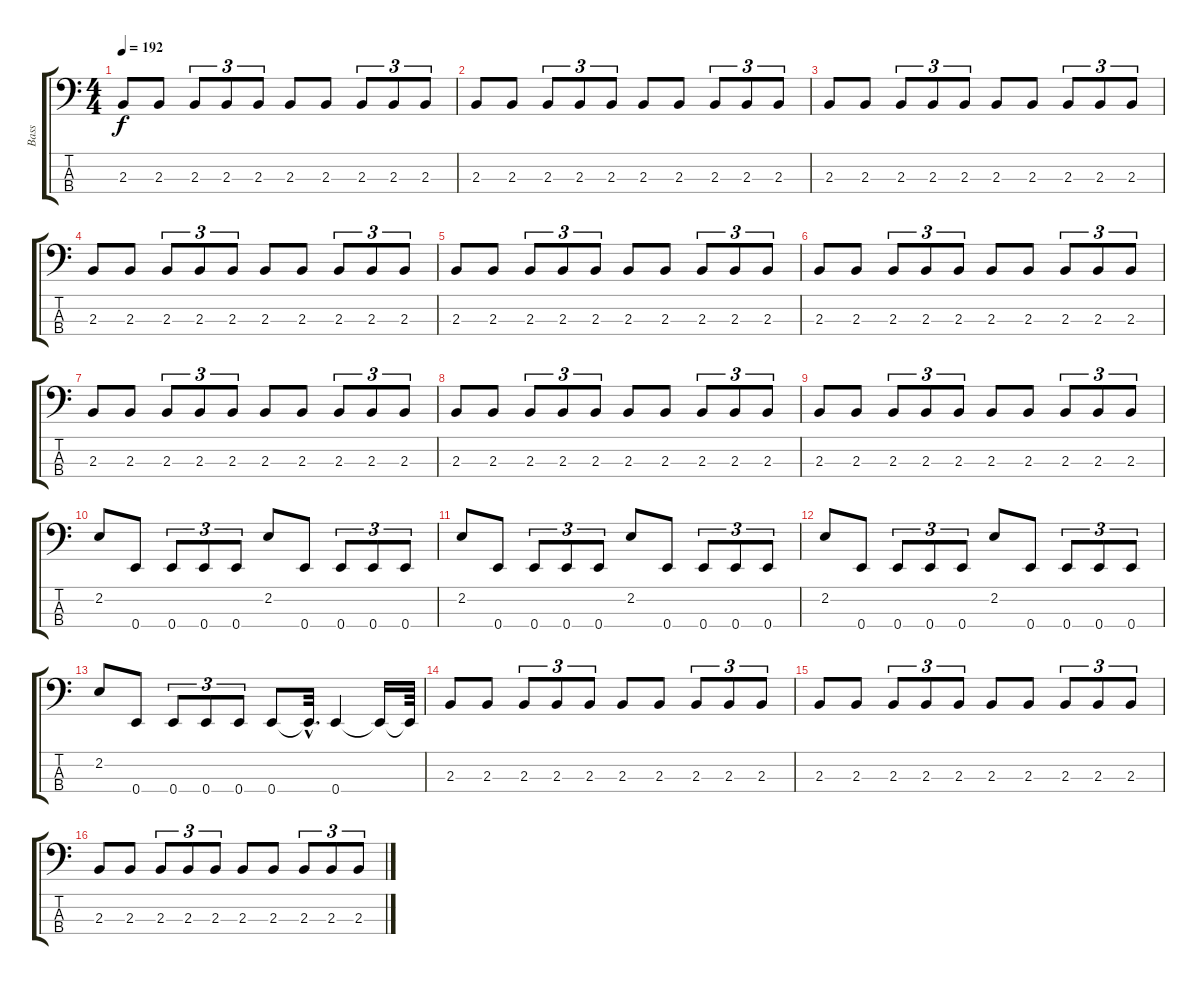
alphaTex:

\track ("Bass" "Bass") {instrument electricbassfinger}
\staff {score tabs}
\tuning (G2 D2 A1 E1) {hide}
\ts (4 4)
\tempo 192
\clef f4
\ks c
2.3.8{dy f} 2.3.8 2.3.8{tu (3 2)} 2.3.8{tu (3 2)} 2.3.8{tu (3 2)} 2.3.8 2.3.8 2.3.8{tu (3 2)} 2.3.8{tu (3 2)} 2.3.8{tu (3 2)} |
2.3.8 2.3.8 2.3.8{tu (3 2)} 2.3.8{tu (3 2)} 2.3.8{tu (3 2)} 2.3.8 2.3.8 2.3.8{tu (3 2)} 2.3.8{tu (3 2)} 2.3.8{tu (3 2)} |
2.3.8 2.3.8 2.3.8{tu (3 2)} 2.3.8{tu (3 2)} 2.3.8{tu (3 2)} 2.3.8 2.3.8 2.3.8{tu (3 2)} 2.3.8{tu (3 2)} 2.3.8{tu (3 2)} |
2.3.8 2.3.8 2.3.8{tu (3 2)} 2.3.8{tu (3 2)} 2.3.8{tu (3 2)} 2.3.8 2.3.8 2.3.8{tu (3 2)} 2.3.8{tu (3 2)} 2.3.8{tu (3 2)} |
2.3.8 2.3.8 2.3.8{tu (3 2)} 2.3.8{tu (3 2)} 2.3.8{tu (3 2)} 2.3.8 2.3.8 2.3.8{tu (3 2)} 2.3.8{tu (3 2)} 2.3.8{tu (3 2)} |
2.3.8 2.3.8 2.3.8{tu (3 2)} 2.3.8{tu (3 2)} 2.3.8{tu (3 2)} 2.3.8 2.3.8 2.3.8{tu (3 2)} 2.3.8{tu (3 2)} 2.3.8{tu (3 2)} |
2.3.8 2.3.8 2.3.8{tu (3 2)} 2.3.8{tu (3 2)} 2.3.8{tu (3 2)} 2.3.8 2.3.8 2.3.8{tu (3 2)} 2.3.8{tu (3 2)} 2.3.8{tu (3 2)} |
2.3.8 2.3.8 2.3.8{tu (3 2)} 2.3.8{tu (3 2)} 2.3.8{tu (3 2)} 2.3.8 2.3.8 2.3.8{tu (3 2)} 2.3.8{tu (3 2)} 2.3.8{tu (3 2)} |
2.3.8 2.3.8 2.3.8{tu (3 2)} 2.3.8{tu (3 2)} 2.3.8{tu (3 2)} 2.3.8 2.3.8 2.3.8{tu (3 2)} 2.3.8{tu (3 2)} 2.3.8{tu (3 2)} |
2.2.8 0.4.8 0.4.8{tu (3 2)} 0.4.8{tu (3 2)} 0.4.8{tu (3 2)} 2.2.8 0.4.8 0.4.8{tu (3 2)} 0.4.8{tu (3 2)} 0.4.8{tu (3 2)} |
2.2.8 0.4.8 0.4.8{tu (3 2)} 0.4.8{tu (3 2)} 0.4.8{tu (3 2)} 2.2.8 0.4.8 0.4.8{tu (3 2)} 0.4.8{tu (3 2)} 0.4.8{tu (3 2)} |
2.2.8 0.4.8 0.4.8{tu (3 2)} 0.4.8{tu (3 2)} 0.4.8{tu (3 2)} 2.2.8 0.4.8 0.4.8{tu (3 2)} 0.4.8{tu (3 2)} 0.4.8{tu (3 2)} |
2.2.8 0.4.8 0.4.8{tu (3 2)} 0.4.8{tu (3 2)} 0.4.8{tu (3 2)} 0.4.8 0.4{hac t}.32{d} 0.4.4 0.4{t}.16 0.4{t}.64 |
2.3.8 2.3.8 2.3.8{tu (3 2)} 2.3.8{tu (3 2)} 2.3.8{tu (3 2)} 2.3.8 2.3.8 2.3.8{tu (3 2)} 2.3.8{tu (3 2)} 2.3.8{tu (3 2)} |
2.3.8 2.3.8 2.3.8{tu (3 2)} 2.3.8{tu (3 2)} 2.3.8{tu (3 2)} 2.3.8 2.3.8 2.3.8{tu (3 2)} 2.3.8{tu (3 2)} 2.3.8{tu (3 2)} |
2.3.8 2.3.8 2.3.8{tu (3 2)} 2.3.8{tu (3 2)} 2.3.8{tu (3 2)} 2.3.8 2.3.8 2.3.8{tu (3 2)} 2.3.8{tu (3 2)} 2.3.8{tu (3 2)}
